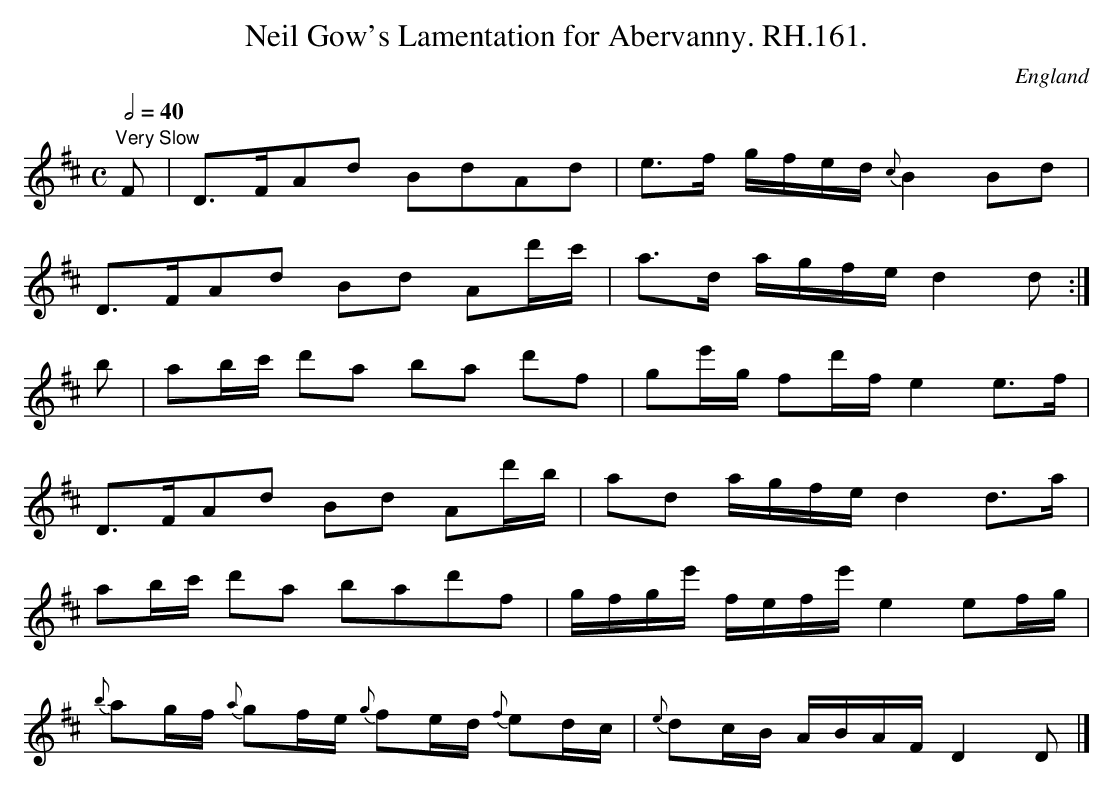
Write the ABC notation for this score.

X:1
T:Neil Gow's Lamentation for Abervanny. RH.161.
O:England
M:C
L:1/8
Q:2/4=40
K:D major
"Very Slow"F|\
D>FAd BdAd|e>f g/f/e/d/{c}B2Bd|!
D>FAd Bd Ad'/c'/|a>d a/g/f/e/d2d:|!
b|ab/c'/ d'a ba d'f|ge'/g/ fd'/f/e2e>f|!
D>FAd Bd Ad'/b/|ad a/g/f/e/d2d>a|!
ab/c'/ d'a bad'f|g/f/g/e'/ f/e/f/e'/e2ef/g/|!
{b}ag/f/ {a}gf/e/ {g}fe/d/ {f}ed/c/|\
{e}dc/B/ A/B/A/F/D2D|]
